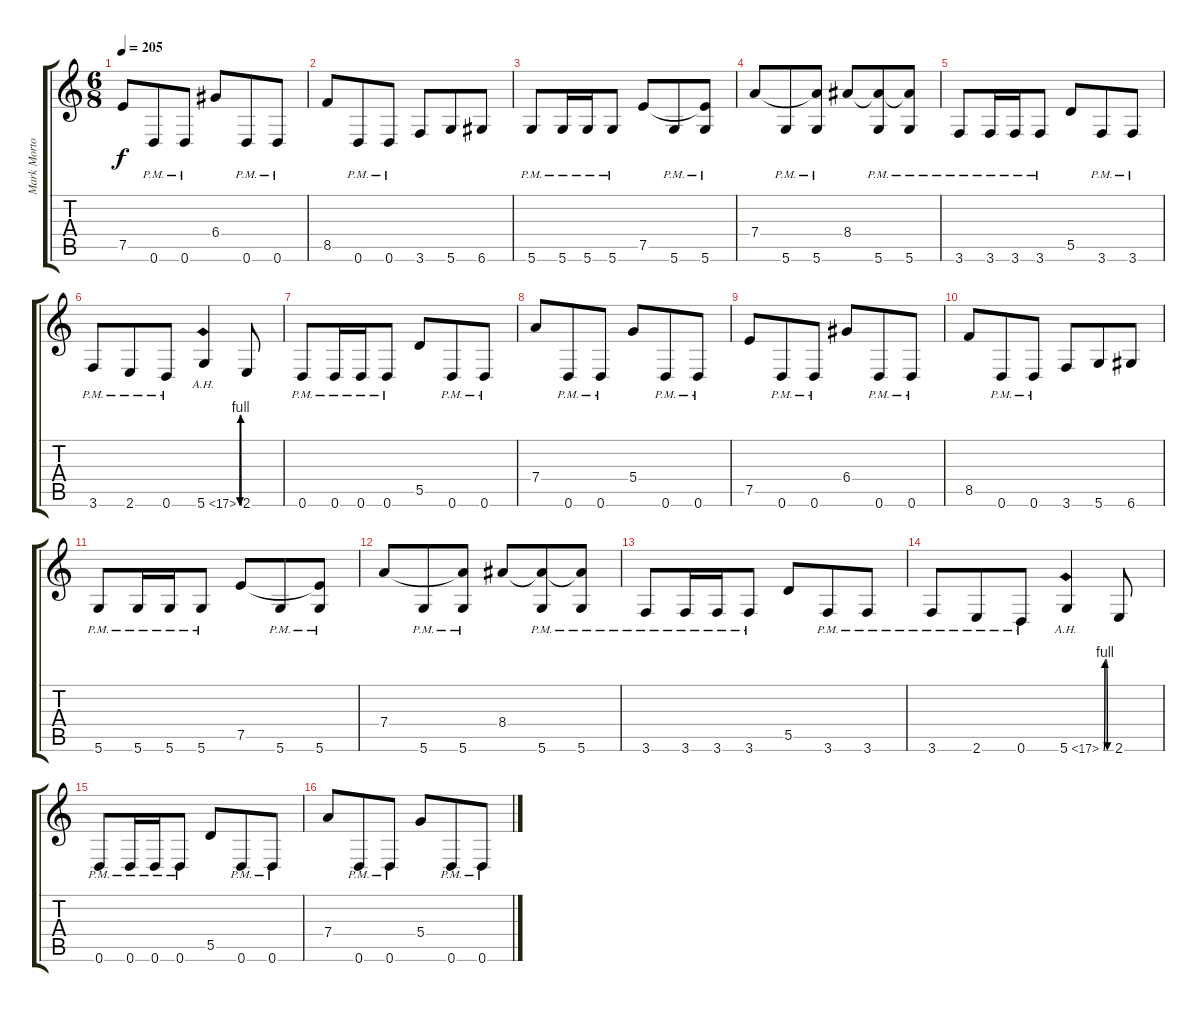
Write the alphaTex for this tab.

\track ("Mark Morton - Rhythm" "Mark Morto") {instrument distortionguitar}
\staff {score tabs}
\tuning (E4 B3 G3 D3 A2 D2) {hide}
\ts (6 8)
\tempo 205
\clef g2
\ks c
7.5.8{dy f} 0.6{pm}.8 0.6{pm}.8 6.4.8 0.6{pm}.8 0.6{pm}.8 |
8.5.8 0.6{pm}.8 0.6{pm}.8 3.6.8 5.6.8 6.6.8 |
5.6{pm}.8 5.6{pm}.16 5.6{pm}.16 5.6{pm}.8 7.5.8 5.6{pm}.8 (7.5{t} 5.6{pm}).8 |
7.4.8 5.6{pm}.8 (7.4{t} 5.6{pm}).8 8.4.8 (8.4{t} 5.6{pm}).8 (8.4{t} 5.6{pm}).8 |
3.6{pm}.8 3.6{pm}.16 3.6{pm}.16 3.6{pm}.8 5.5.8 3.6{pm}.8 3.6{pm}.8 |
3.6{pm}.8 2.6{pm}.8 0.6{pm}.8 5.6{be (custom 0 0 10 4 20 4 30 0 60 0) ah 12}.4 2.6.8 |
0.6{pm}.8 0.6{pm}.16 0.6{pm}.16 0.6{pm}.8 5.5.8 0.6{pm}.8 0.6{pm}.8 |
7.4.8 0.6{pm}.8 0.6{pm}.8 5.4.8 0.6{pm}.8 0.6{pm}.8 |
7.5.8 0.6{pm}.8 0.6{pm}.8 6.4.8 0.6{pm}.8 0.6{pm}.8 |
8.5.8 0.6{pm}.8 0.6{pm}.8 3.6.8 5.6.8 6.6.8 |
5.6{pm}.8 5.6{pm}.16 5.6{pm}.16 5.6{pm}.8 7.5.8 5.6{pm}.8 (7.5{t} 5.6{pm}).8 |
7.4.8 5.6{pm}.8 (7.4{t} 5.6{pm}).8 8.4.8 (8.4{t} 5.6{pm}).8 (8.4{t} 5.6{pm}).8 |
3.6{pm}.8 3.6{pm}.16 3.6{pm}.16 3.6{pm}.8 5.5.8 3.6{pm}.8 3.6{pm}.8 |
3.6{pm}.8 2.6{pm}.8 0.6{pm}.8 5.6{be (custom 0 0 10 4 20 4 30 0 60 0) ah 12}.4 2.6.8 |
0.6{pm}.8 0.6{pm}.16 0.6{pm}.16 0.6{pm}.8 5.5.8 0.6{pm}.8 0.6{pm}.8 |
7.4.8 0.6{pm}.8 0.6{pm}.8 5.4.8 0.6{pm}.8 0.6{pm}.8
